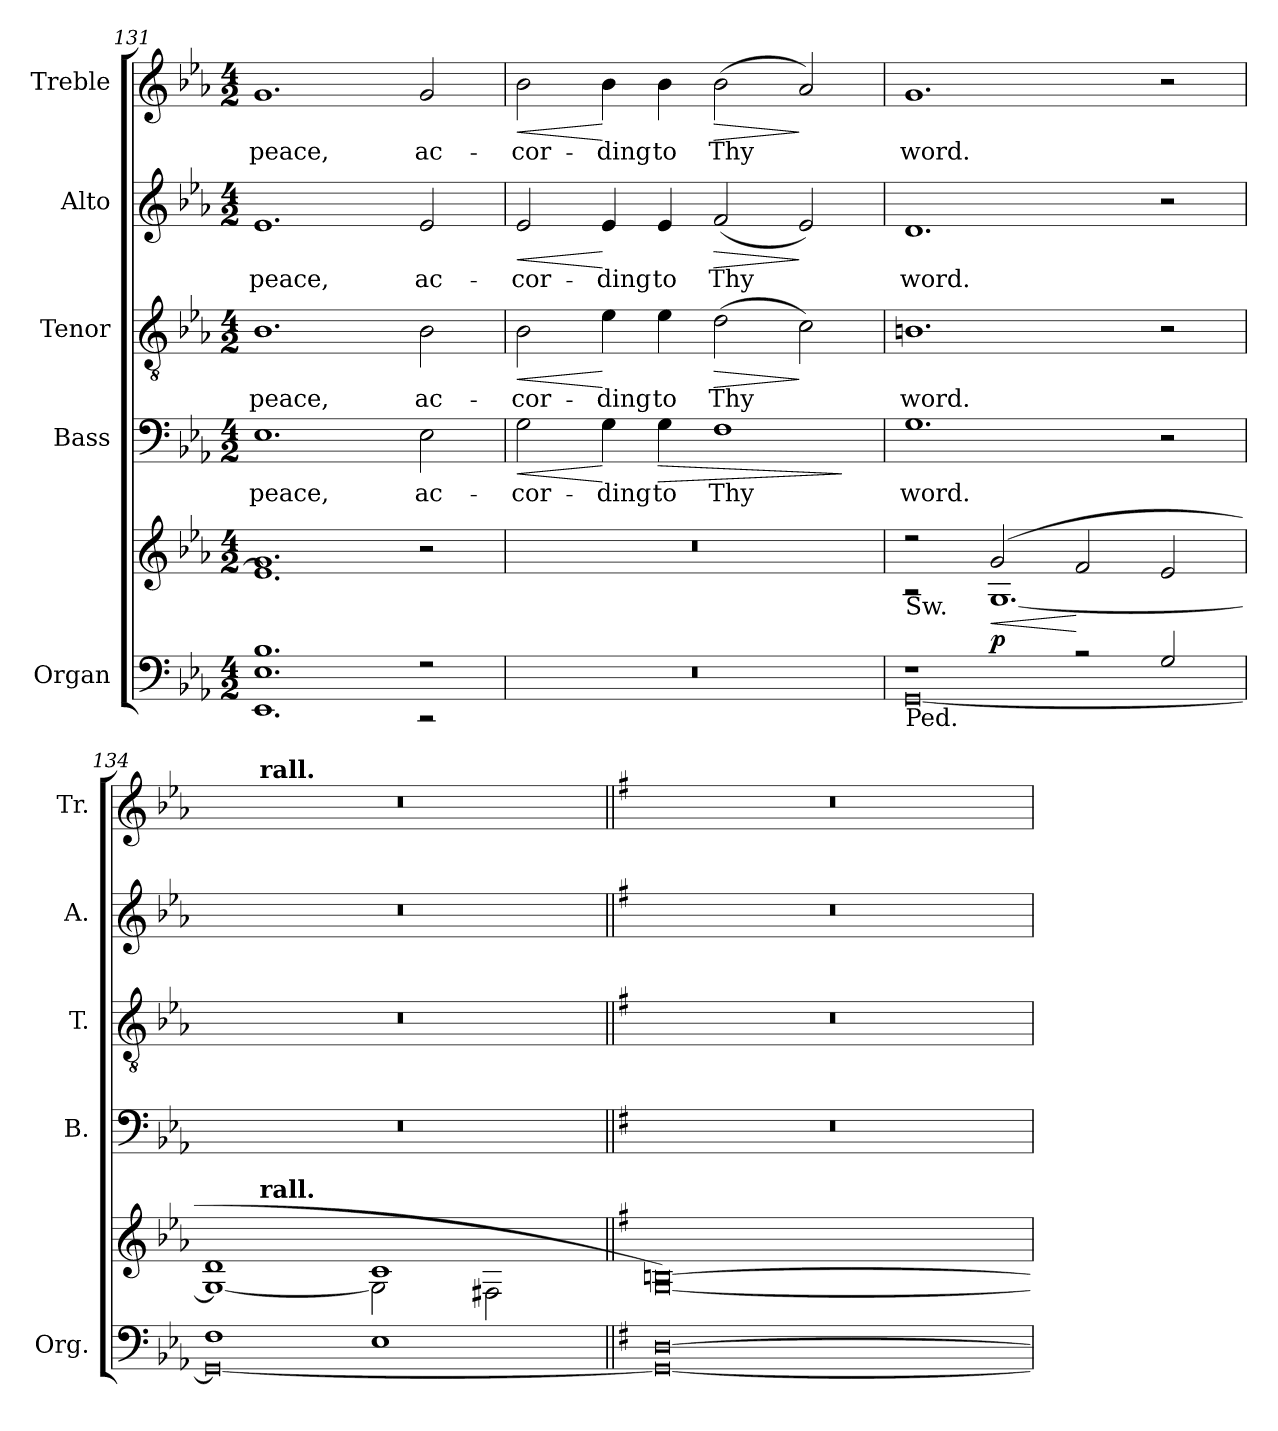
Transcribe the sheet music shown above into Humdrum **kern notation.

**kern	**kern	**dynam	**kern	**text	**dynam	**kern	**text	**dynam	**kern	**text	**dynam	**kern	**text	**dynam
*part5	*part5	*part5	*part4	*part4	*part4	*part3	*part3	*part3	*part2	*part2	*part2	*part1	*part1	*part1
*staff6	*staff5	*staff5/6	*staff4	*staff4	*staff4	*staff3	*staff3	*staff3	*staff2	*staff2	*staff2	*staff1	*staff1	*staff1
*I"Organ	*	*	*I"Bass	*	*	*I"Tenor	*	*	*I"Alto	*	*	*I"Treble	*	*
*I'Org.	*	*	*I'B.	*	*	*I'T.	*	*	*I'A.	*	*	*I'Tr.	*	*
*clefF4	*clefG2	*	*clefF4	*	*	*clefGv2	*	*	*clefG2	*	*	*clefG2	*	*
*	*	*	*	*	*	*ITrd7c12	*	*	*	*	*	*	*	*
*k[b-e-a-]	*k[b-e-a-]	*	*k[b-e-a-]	*	*	*k[b-e-a-]	*	*	*k[b-e-a-]	*	*	*k[b-e-a-]	*	*
*E-:	*E-:	*	*E-:	*	*	*E-:	*	*	*E-:	*	*	*E-:	*	*
*M4/2	*M4/2	*	*M4/2	*	*	*M4/2	*	*	*M4/2	*	*	*M4/2	*	*
=131	=131	=131	=131	=131	=131	=131	=131	=131	=131	=131	=131	=131	=131	=131
*^	*^	*	*	*	*	*	*	*	*	*	*	*	*	*
!	!	!	!	!	!	!LO:LY:b:color=#000000	!	!	!	!	!	!	!	!	!	!
!	!	!	!	!	!	!	!	!	!LO:LY:b:color=#000000	!	!	!	!	!	!	!
!	!	!	!	!	!	!	!	!	!	!	!	!LO:LY:b:color=#000000	!	!	!	!
!	!	!	!	!	!	!	!	!	!	!	!	!	!	!	!LO:LY:b:color=#000000	!
1.E-i 1.B-i	1.EE-i	1.gi	1.e-i]	.	1.E-i	peace,	.	1.BB-i	peace,	.	1.e-i	peace,	.	1.gi	peace,	.
!	!	!	!	!	!	!LO:LY:b:color=#000000	!	!	!	!	!	!	!	!	!	!
!	!	!	!	!	!	!	!	!	!LO:LY:b:color=#000000	!	!	!	!	!	!	!
!	!	!	!	!	!	!	!	!	!	!	!	!LO:LY:b:color=#000000	!	!	!	!
!	!	!	!	!	!	!	!	!	!	!	!	!	!	!	!LO:LY:b:color=#000000	!
2r	2r	2r	2ryy	.	2E-i\	ac-	.	2BB-i\	ac-	.	2e-i/	ac-	.	2gi/	ac-	.
!!LO:LB:g=z
=132	=132	=132	=132	=132	=132	=132	=132	=132	=132	=132	=132	=132	=132	=132	=132	=132
!LO:N:vis=1	!	!LO:N:vis=1	!	!	!	!	!	!	!	!	!	!	!	!	!	!
*v	*v	*	*	*	*	*	*	*	*	*	*	*	*	*	*	*
*	*v	*v	*	*	*	*	*	*	*	*	*	*	*	*	*
*^	*^	*	*	*	*	*	*	*	*	*	*	*	*	*
!	!	!	!	!	!	!LO:LY:b:color=#000000	!LO:HP:b	!	!	!	!	!	!	!	!	!
*v	*v	*	*	*	*	*	*	*	*	*	*	*	*	*	*	*
*	*v	*v	*	*	*	*	*	*	*	*	*	*	*	*	*
*^	*^	*	*	*	*	*	*	*	*	*	*	*	*	*
!	!	!	!	!	!	!	!	!	!LO:LY:b:color=#000000	!LO:HP:b	!	!	!	!	!	!
*v	*v	*	*	*	*	*	*	*	*	*	*	*	*	*	*	*
*	*v	*v	*	*	*	*	*	*	*	*	*	*	*	*	*
*^	*^	*	*	*	*	*	*	*	*	*	*	*	*	*
!	!	!	!	!	!	!	!	!	!	!	!	!LO:LY:b:color=#000000	!LO:HP:b	!	!	!
*v	*v	*	*	*	*	*	*	*	*	*	*	*	*	*	*	*
*	*v	*v	*	*	*	*	*	*	*	*	*	*	*	*	*
*^	*^	*	*	*	*	*	*	*	*	*	*	*	*	*
!	!	!	!	!	!	!	!	!	!	!	!	!	!	!	!LO:LY:b:color=#000000	!LO:HP:b
*v	*v	*	*	*	*	*	*	*	*	*	*	*	*	*	*	*
*	*v	*v	*	*	*	*	*	*	*	*	*	*	*	*	*
0r	0r	.	2Gi\	-cor-	<	2BB-i\	-cor-	<	2e-i/	-cor-	<	2b-i\	-cor-	<
!	!	!	!	!LO:LY:b:color=#000000	!	!	!	!	!	!	!	!	!	!
!	!	!	!	!	!	!	!LO:LY:b:color=#000000	!	!	!	!	!	!	!
!	!	!	!	!	!	!	!	!	!	!LO:LY:b:color=#000000	!	!	!	!
!	!	!	!	!	!	!	!	!	!	!	!	!	!LO:LY:b:color=#000000	!
.	.	.	4Gi\	-ding	[	4E-i\	-ding	[	4e-i/	-ding	[	4b-i\	-ding	[
!	!	!	!	!LO:LY:b:color=#000000	!LO:HP:b	!	!	!	!	!	!	!	!	!
!	!	!	!	!	!	!	!LO:LY:b:color=#000000	!	!	!	!	!	!	!
!	!	!	!	!	!	!	!	!	!	!LO:LY:b:color=#000000	!	!	!	!
!	!	!	!	!	!	!	!	!	!	!	!	!	!LO:LY:b:color=#000000	!
.	.	.	4Gi\	to	>	4E-i\	to	.	4e-i/	to	.	4b-i\	to	.
!	!	!	!	!LO:LY:b:color=#000000	!	!	!	!	!	!	!	!	!	!
!	!	!	!	!	!	!	!LO:LY:b:color=#000000	!LO:HP:b	!	!	!	!	!	!
!	!	!	!	!	!	!	!	!	!	!LO:LY:b:color=#000000	!LO:HP:b	!	!	!
!	!	!	!	!	!	!	!	!	!	!	!	!	!LO:LY:b:color=#000000	!LO:HP:b
.	.	.	1Fi	Thy	.	(2Di\	Thy	>	(2fi/	Thy	>	(2b-i\	Thy	>
.	.	.	.	.	.	2Ci\)	.	]	2e-i/)	.	]	2a-i/)	.	]
.	.	.	.	.	]	.	.	.	.	.	.	.	.	.
=133	=133	=133	=133	=133	=133	=133	=133	=133	=133	=133	=133	=133	=133	=133
*^	*^	*	*	*	*	*	*	*	*	*	*	*	*	*
!	!	!	!	!	!	!LO:LY:b:color=#000000	!	!	!	!	!	!	!	!	!	!
!	!	!	!	!	!	!	!	!	!LO:LY:b:color=#000000	!	!	!	!	!	!	!
!	!	!	!	!	!	!	!	!	!	!	!	!LO:LY:b:color=#000000	!	!	!	!
!	!	!LO:TX:b:t=Sw.	!	!	!	!	!	!	!	!	!	!	!	!	!	!
!LO:TX:b:t=Ped.	!	!	!	!	!	!	!	!	!	!	!	!	!	!	!	!
!	!	!	!	!	!	!	!	!	!	!	!	!	!	!	!LO:LY:b:color=#000000	!
*	*^	*	*	*	*	*	*	*	*	*	*	*	*	*	*	*
1r	[0GGi	2ryy	2r	2r	.	1.Gi	word.	.	1.BBni	word.	.	1.di	word.	.	1.gi	word.	.
!	!	!	!	!	!LO:HP:b	!	!	!	!	!	!	!	!	!	!	!	!
.	.	1.ryy	(2gi/	[1.Gi	< p	.	.	.	.	.	.	.	.	.	.	.	.
2r	.	.	2fi/	.	[	.	.	.	.	.	.	.	.	.	.	.	.
2Gi/	.	.	2e-i/	.	.	2r	.	.	2r	.	.	2r	.	.	2r	.	.
=134	=134	=134	=134	=134	=134	=134	=134	=134	=134	=134	=134	=134	=134	=134	=134	=134	=134
!	!	!	!	!	!	!LO:N:vis=1	!	!	!LO:N:vis=1	!	!	!LO:N:vis=1	!	!	!LO:N:vis=1	!	!
*	*v	*v	*	*^	*	*	*	*	*	*	*	*	*	*	*^	*	*
1Fi	0GGi_	1di	1Gi_	8...ryy	.	0r	.	.	0r	.	.	0r	.	.	0r	8...ryy	.	.
!	!	!	!	!	!	!	!	!	!	!	!	!	!	!	!	!LO:TX:a:B:t=rall.	!	!
!	!	!	!	!LO:TX:a:B:t=rall.	!	!	!	!	!	!	!	!	!	!	!	!	!	!
.	.	.	.	1ryy	.	.	.	.	.	.	.	.	.	.	.	1ryy	.	.
1E-i	.	1ci	2Gi\]	.	.	.	.	.	.	.	.	.	.	.	.	.	.	.
.	.	.	.	2ryy	.	.	.	.	.	.	.	.	.	.	.	2ryy	.	.
.	.	.	2F#Xi\	.	.	.	.	.	.	.	.	.	.	.	.	.	.	.
.	.	.	.	4ryy	.	.	.	.	.	.	.	.	.	.	.	4ryy	.	.
.	.	.	.	64ryy	.	.	.	.	.	.	.	.	.	.	.	64ryy	.	.
=135||	=135||	=135||	=135||	=135||	=135||	=135||	=135||	=135||	=135||	=135||	=135||	=135||	=135||	=135||	=135||	=135||	=135||	=135||
*k[f#]	*	*k[f#]	*	*	*	*k[f#]	*	*	*k[f#]	*	*	*k[f#]	*	*	*k[f#]	*	*	*
*G:	*	*G:	*	*	*	*G:	*	*	*G:	*	*	*G:	*	*	*G:	*	*	*
!	!	!	!	!	!	!LO:N:vis=1	!	!	!LO:N:vis=1	!	!	!LO:N:vis=1	!	!	!LO:N:vis=1	!	!	!
[0Di	0GGi_	[0Bni)	[0Gi	1ryy	.	0r	.	.	0r	.	.	0r	.	.	0r	1ryy	.	.
.	.	.	.	8ryy	.	.	.	.	.	.	.	.	.	.	.	8ryy	.	.
.	.	.	.	32ryy	.	.	.	.	.	.	.	.	.	.	.	32ryy	.	.
.	.	.	.	512.ryy	.	.	.	.	.	.	.	.	.	.	.	512.ryy	.	.
*	*	*MM208	*	*	*	*	*	*	*	*	*	*	*	*	*MM208	*	*	*
.	.	.	.	2ryy	.	.	.	.	.	.	.	.	.	.	.	2ryy	.	.
.	.	.	.	4ryy	.	.	.	.	.	.	.	.	.	.	.	4ryy	.	.
.	.	.	.	16ryy	.	.	.	.	.	.	.	.	.	.	.	16ryy	.	.
.	.	.	.	64ryy	.	.	.	.	.	.	.	.	.	.	.	64ryy	.	.
.	.	.	.	128ryy	.	.	.	.	.	.	.	.	.	.	.	128ryy	.	.
.	.	.	.	256ryy	.	.	.	.	.	.	.	.	.	.	.	256ryy	.	.
.	.	.	.	1024ryy	.	.	.	.	.	.	.	.	.	.	.	1024ryy	.	.
*v	*v	*	*	*	*	*	*	*	*	*	*	*	*	*	*v	*v	*	*
*	*v	*v	*v	*	*	*	*	*	*	*	*	*	*	*	*	*
=	=	=	=	=	=	=	=	=	=	=	=	=	=	=
*-	*-	*-	*-	*-	*-	*-	*-	*-	*-	*-	*-	*-	*-	*-
